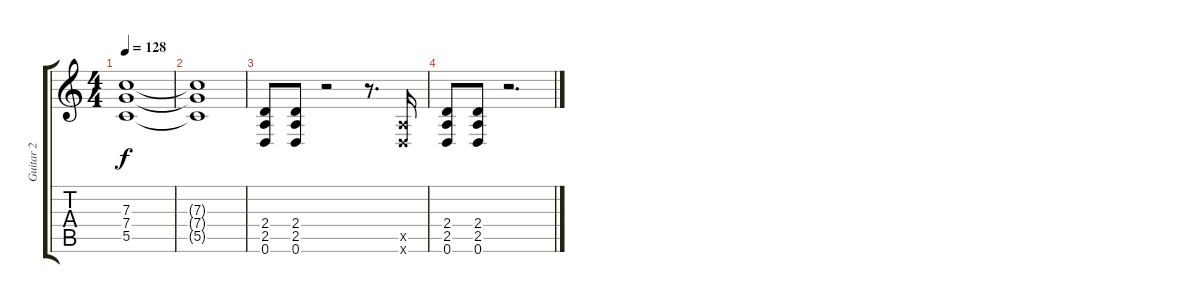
\track ("Guitar 2" "Guitar 2") {instrument distortionguitar}
\staff {score tabs}
\tuning (D4 A3 F3 C3 G2 D2) {hide}
\ts (4 4)
\tempo 128
\clef g2
\ks c
(7.3 7.4 5.5).1{dy f} |
(7.3{t} 7.4{t} 5.5{t}).1 |
(2.4 2.5 0.6).8 (2.4 2.5 0.6).8 r.2 r.8{d} (2.5{x} 0.6{x}).16 |
(2.4 2.5 0.6).8 (2.4 2.5 0.6).8 r.2{d}
